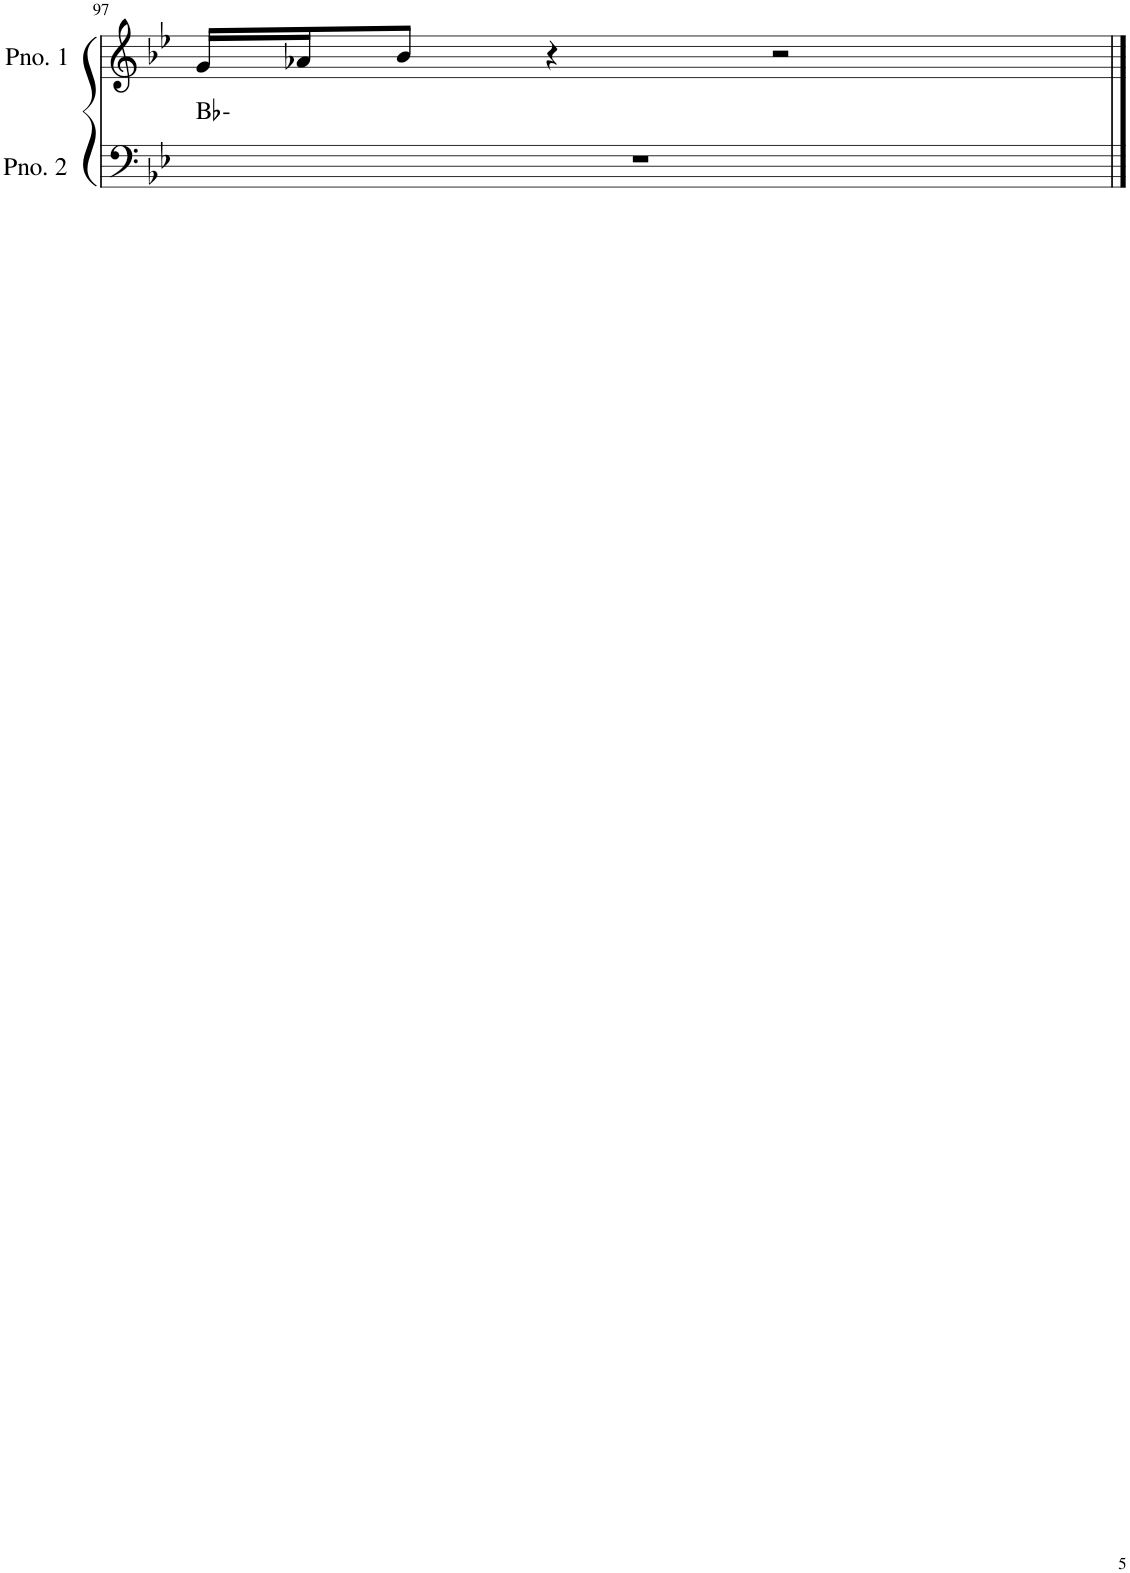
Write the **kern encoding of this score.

**kern	**harte	**kern
*part2	*part2	*part1
*staff2	*	*staff1
*I"ピアノ 2	*	*I"ピアノ 1
!!LO:PB:g=z
*clefF4	*	*clefG2
*k[b-e-]	*	*k[b-e-]
*M4/4	*	*M4/4
=97	=97	=97
1r	Bb:min	16g/LL
.	.	16a-X/J
.	.	8b-/J
.	.	4r
.	.	2r
==	==	==
*-	*-	*-
